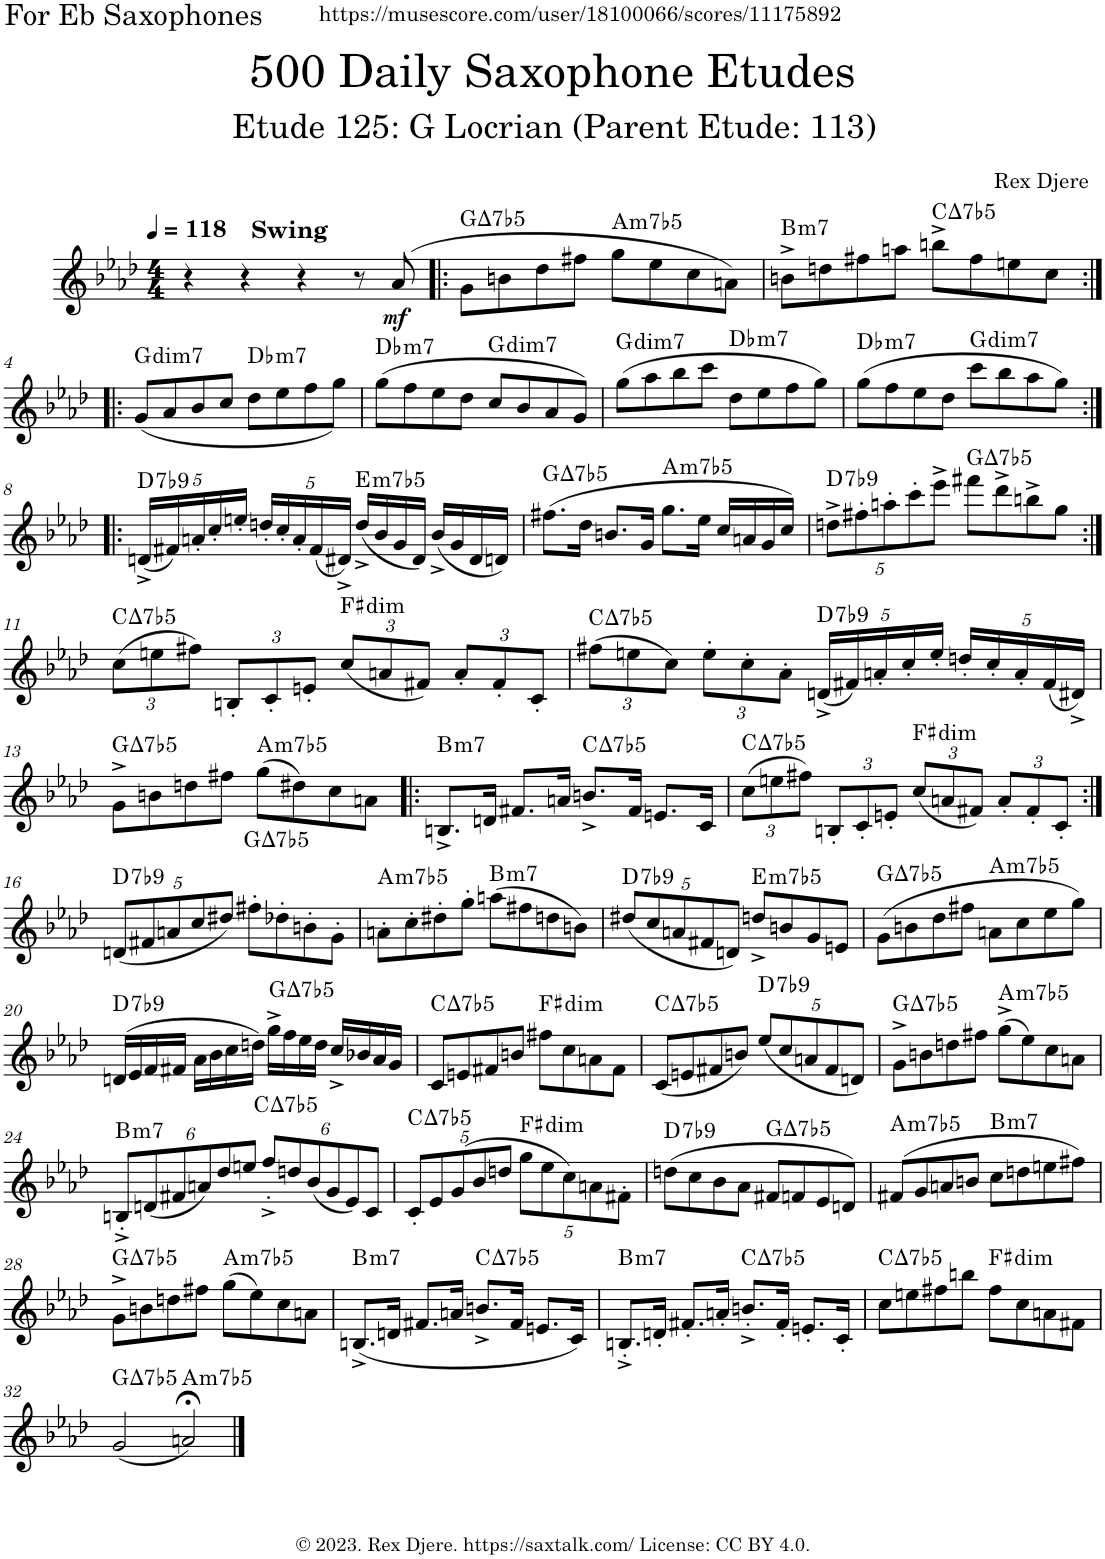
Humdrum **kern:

**kern	**dynam	**harte
*part1	*part1	*part1
*staff1	*staff1	*
*I"Alto Saxophone	*	*
*I'A. Sax.	*	*
*clefG2	*	*
*Trd5c9	*	*
*k[b-e-a-d-]	*	*
*M4/4	*	*
*MM118	*	*
=1	=1	=1
!LO:TX:a:B:t=Swing	!	!
4r	.	.
4r	.	.
4r	.	.
8r	.	.
!	!LO:DY:b	!
(8a-/	mf	.
=2!|:	=2!|:	=2!|:
!	!	!LO:H:kt=7
8g\L	.	G:(3,b5,7)
8bn\	.	.
8dd-\	.	.
8ff#X\J	.	.
!	!	!LO:H:kt=m7b5
8gg\L	.	A:hdim7
8ee-\	.	.
8cc\	.	.
8an\J)	.	.
=3	=3	=3
!	!	!LO:H:kt=m7
8bn^\L	.	B:min7
8ddn\	.	.
8ff#X\	.	.
8aan\J	.	.
!	!	!LO:H:kt=7
8bbn^\L	.	C:(3,b5,7)
8ff#\	.	.
8een\	.	.
8cc\J	.	.
!!LO:LB:g=z
=4:|!|:	=4:|!|:	=4:|!|:
!	!	!LO:H:kt=dim7
(<8g/L	.	G:dim7
8a-/	.	.
8b-/	.	.
8cc/J	.	.
!	!	!LO:H:kt=m7
8dd-\L	.	Db:min7
8ee-\	.	.
8ff\	.	.
8gg\J)	.	.
=5	=5	=5
!	!	!LO:H:kt=m7
(8gg\L	.	Db:min7
8ff\	.	.
8ee-\	.	.
8dd-\J	.	.
!	!	!LO:H:kt=dim7
8cc/L	.	G:dim7
8b-/	.	.
8a-/	.	.
8g/J)	.	.
=6	=6	=6
!	!	!LO:H:kt=dim7
(8gg\L	.	G:dim7
8aa-\	.	.
8bb-\	.	.
8ccc\J	.	.
!	!	!LO:H:kt=m7
8dd-\L	.	Db:min7
8ee-\	.	.
8ff\	.	.
8gg\J)	.	.
=7	=7	=7
!	!	!LO:H:kt=m7
(8gg\L	.	Db:min7
8ff\	.	.
8ee-\	.	.
8dd-\J	.	.
!	!	!LO:H:kt=dim7
8ccc\L	.	G:dim7
8bb-\	.	.
8aa-\	.	.
8gg\J)	.	.
!!LO:LB:g=z
=8:|!|:	=8:|!|:	=8:|!|:
*Xbrackettup	*	*
!	!	!LO:H:kt=7
(20dn^/LL	.	D:7(b9)
20f#X/)	.	.
20an'/	.	.
20cc'/	.	.
20een'/JJ	.	.
20ddn'/LL	.	.
20cc'/	.	.
20a'/	.	.
(20f#/	.	.
20d#X^/JJ)	.	.
!	!	!LO:H:kt=m7b5
(16dd^/LL	.	E:hdim7
16b-/	.	.
16g/	.	.
16d#/JJ)	.	.
(16b-^/LL	.	.
16g/	.	.
16d#/	.	.
16dn/JJ)	.	.
=9	=9	=9
!	!	!LO:H:kt=7
(8.ff#X\L	.	G:(3,b5,7)
16dd-\Jk	.	.
8.bn/L	.	.
16g/Jk	.	.
!	!	!LO:H:kt=m7b5
8.gg\L	.	A:hdim7
16ee-\Jk	.	.
16cc/LL	.	.
16an/	.	.
16g/	.	.
16cc/JJ)	.	.
=10	=10	=10
!	!	!LO:H:kt=7
10ddn^\L	.	D:7(b9)
10ff#X'\	.	.
10aan'\	.	.
10ccc'\	.	.
10eee-^\J	.	.
!	!	!LO:H:kt=7
8fff#X\L	.	G:(3,b5,7)
8ddd-^\	.	.
8bbn^\	.	.
8gg\J	.	.
!!LO:LB:g=z
=11:|!	=11:|!	=11:|!
!	!	!LO:H:kt=7
(12cc\L	.	C:(3,b5,7)
12een\	.	.
12ff#X\J)	.	.
12Bn'/L	.	.
12c'/	.	.
12en'/J	.	.
!	!	!LO:H:kt=dim
(12cc/L	.	F#:dim
12an/	.	.
12f#X/J)	.	.
12a'/L	.	.
12f#'/	.	.
12c'/J	.	.
=12	=12	=12
!	!	!LO:H:kt=7
(12ff#X\L	.	C:(3,b5,7)
12een\	.	.
12cc\J)	.	.
12ee'\L	.	.
12cc'\	.	.
12a-'\J	.	.
!	!	!LO:H:kt=7
(20dn^/LL	.	D:7(b9)
20f#X/)	.	.
20an'/	.	.
20cc'/	.	.
20ee'/JJ	.	.
20ddn'/LL	.	.
20cc'/	.	.
20a'/	.	.
(20f#/	.	.
20d#X^/JJ)	.	.
!!LO:LB:g=z
=13	=13	=13
!	!	!LO:H:kt=7
8g^\L	.	G:(3,b5,7)
8bn\	.	.
8ddn\	.	.
8ff#X\J	.	.
!	!	!LO:H:kt=m7b5
(8gg\L	.	A:hdim7
8dd#X\)	.	.
8cc\	.	.
8an\J	.	.
=14!|:	=14!|:	=14!|:
!	!	!LO:H:kt=m7
8.Bn^/L	.	B:min7
16dn/Jk	.	.
8.f#X/L	.	.
16an/Jk	.	.
!	!	!LO:H:kt=7
8.bn^/L	.	C:(3,b5,7)
16f#/Jk	.	.
8.en/L	.	.
16c/Jk	.	.
=15	=15	=15
!	!	!LO:H:kt=7
(12cc\L	.	C:(3,b5,7)
12een\	.	.
12ff#X\J)	.	.
12Bn'/L	.	.
12c'/	.	.
12en'/J	.	.
!	!	!LO:H:kt=dim
(12cc/L	.	F#:dim
12an/	.	.
12f#X/J)	.	.
12a'/L	.	.
12f#'/	.	.
12c'/J	.	.
!!LO:LB:g=z
=16:|!	=16:|!	=16:|!
!	!	!LO:H:kt=7
(10dn/L	.	D:7(b9)
10f#X/	.	.
10an/	.	.
10cc/	.	.
10dd#X/J)	.	.
!	!	!LO:H:kt=7
8ff#X'\L	.	G:(3,b5,7)
8dd-X'\	.	.
8bn'\	.	.
8g'\J	.	.
=17	=17	=17
!	!	!LO:H:kt=m7b5
8an'\L	.	A:hdim7
8cc'\	.	.
8dd#X'\	.	.
8gg'\J	.	.
!	!	!LO:H:kt=m7
(8aan\L	.	B:min7
8ff#X\	.	.
8ddn\	.	.
8bn\J)	.	.
=18	=18	=18
!	!	!LO:H:kt=7
(10dd#X/L	.	D:7(b9)
10cc/	.	.
10an/	.	.
10f#X/	.	.
10dn/J)	.	.
!	!	!LO:H:kt=m7b5
8ddn^/L	.	E:hdim7
8bn/	.	.
8g/	.	.
8en/J	.	.
=19	=19	=19
!	!	!LO:H:kt=7
(8g\L	.	G:(3,b5,7)
8bn\	.	.
8dd-\	.	.
8ff#X\J	.	.
!	!	!LO:H:kt=m7b5
8an\L	.	A:hdim7
8cc\	.	.
8ee-\	.	.
8gg\J)	.	.
!!LO:LB:g=z
=20	=20	=20
!	!	!LO:H:kt=7
(16dn/LL	.	D:7(b9)
16e-/	.	.
16f/	.	.
16f#X/JJ	.	.
16a-\LL	.	.
16b-\	.	.
16cc\	.	.
16ddn\JJ)	.	.
!	!	!LO:H:kt=7
16gg^\LL	.	G:(3,b5,7)
16ff\	.	.
16ee-\	.	.
16dd\JJ	.	.
16cc^/LL	.	.
16b-X/	.	.
16a-/	.	.
16g/JJ	.	.
=21	=21	=21
!	!	!LO:H:kt=7
8c/L	.	C:(3,b5,7)
8en/	.	.
8f#X/	.	.
8bn/J	.	.
!	!	!LO:H:kt=dim
8ff#X\L	.	F#:dim
8cc\	.	.
8an\	.	.
8f#\J	.	.
=22	=22	=22
!	!	!LO:H:kt=7
(8c/L	.	C:(3,b5,7)
8en/	.	.
8f#X/	.	.
8bn/J)	.	.
!	!	!LO:H:kt=7
(10ee-/L	.	D:7(b9)
10cc/	.	.
10an/	.	.
10f#/	.	.
10dn/J)	.	.
=23	=23	=23
!	!	!LO:H:kt=7
8g^\L	.	G:(3,b5,7)
8bn\	.	.
8ddn\	.	.
8ff#X\J	.	.
!	!	!LO:H:kt=m7b5
(8gg^\L	.	A:hdim7
8ee-\)	.	.
8cc\	.	.
8an\J	.	.
!!LO:LB:g=z
=24	=24	=24
!	!	!LO:H:kt=m7
12Bn'^/L	.	B:min7
(12dn/	.	.
12f#X/	.	.
12an/)	.	.
12dd-/	.	.
12een/J	.	.
!	!	!LO:H:kt=7
12ff'^/L	.	C:(3,b5,7)
12ddn/	.	.
(12b-/	.	.
12g/	.	.
12e-/)	.	.
12c/J	.	.
=25	=25	=25
!	!	!LO:H:kt=7
10c'/L	.	C:(3,b5,7)
10e-/	.	.
(10g/	.	.
10b-/	.	.
10ddn/J	.	.
!	!	!LO:H:kt=dim
10gg\L	.	F#:dim
10ee-\	.	.
10cc\)	.	.
10an\	.	.
10f#X'\J	.	.
=26	=26	=26
!	!	!LO:H:kt=7
(8ddn\L	.	D:7(b9)
8cc\	.	.
8b-\	.	.
8a-\J	.	.
!	!	!LO:H:kt=7
8f#X/L	.	G:(3,b5,7)
8fn/	.	.
8e-/	.	.
8dn/J)	.	.
=27	=27	=27
!	!	!LO:H:kt=m7b5
(8f#X/L	.	A:hdim7
8g/	.	.
8an/	.	.
8bn/J	.	.
!	!	!LO:H:kt=m7
8cc\L	.	B:min7
8ddn\	.	.
8een\	.	.
8ff#X\J)	.	.
!!LO:LB:g=z
=28	=28	=28
!	!	!LO:H:kt=7
8g^\L	.	G:(3,b5,7)
8bn\	.	.
8ddn\	.	.
8ff#X\J	.	.
!	!	!LO:H:kt=m7b5
(8gg\L	.	A:hdim7
8ee-\)	.	.
8cc\	.	.
8an\J	.	.
=29	=29	=29
!	!	!LO:H:kt=m7
(8.Bn^/L	.	B:min7
16dn/Jk	.	.
8.f#X/L	.	.
16an/Jk	.	.
!	!	!LO:H:kt=7
8.bn^/L	.	C:(3,b5,7)
16f#/Jk	.	.
8.en/L	.	.
16c/Jk)	.	.
=30	=30	=30
!	!	!LO:H:kt=m7
8.Bn'^/L	.	B:min7
16dn'/Jk	.	.
8.f#X'/L	.	.
16an'/Jk	.	.
!	!	!LO:H:kt=7
8.bn'^/L	.	C:(3,b5,7)
16f#'/Jk	.	.
8.en'/L	.	.
16c'/Jk	.	.
=31	=31	=31
!	!	!LO:H:kt=7
8cc\L	.	C:(3,b5,7)
8een\	.	.
8ff#X\	.	.
8bbn\J	.	.
!	!	!LO:H:kt=dim
8ff#\L	.	F#:dim
8cc\	.	.
8an\	.	.
8f#X\J	.	.
!!LO:LB:g=z
=32	=32	=32
!	!	!LO:H:kt=7
(2g/	.	G:(3,b5,7)
!	!	!LO:H:kt=m7b5
2an;</)	.	A:hdim7
==	==	==
*-	*-	*-
